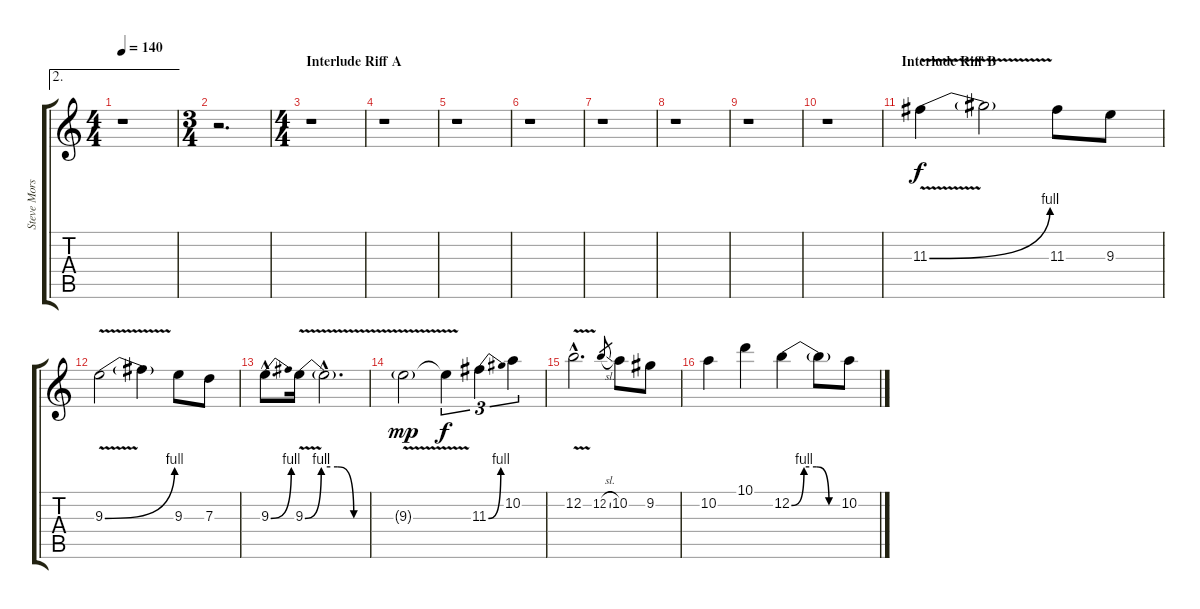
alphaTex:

\track ("Steve Morse Guitar Lead II" "Steve Mors") {instrument overdrivenguitar}
\staff {score tabs}
\tuning (E4 B3 G3 D3 A2 E2) {hide}
\ae 2
\ts (4 4)
\tempo 140
\clef g2
\ks c
r.1{dy f} |
\ts (3 4)
r.2{d} |
\ts (4 4)
\section ("" "Interlude Riff A")
r.1 |
r.1 |
r.1 |
r.1 |
r.1 |
r.1 |
r.1 |
r.1 |
\section ("" "Interlude Riff B")
11.3{be (bend 0 0 60 4) v}.4 11.3{t}.2 11.3.8 9.3.8 |
9.3{be (bend 0 0 60 4) v}.2 9.3{t}.4 9.3.8 7.3.8 |
9.3{be (bend 0 0 60 4) hac}.8{d} 9.3{be (custom 0 0 15 4 30 4 45 0 60 0) v}.16 9.3{hac t}.2{d} |
9.3{v g}.2{dy mp} 9.3{t}.4{tu (3 2) dy f} 11.3{be (bend 0 0 60 4)}.4{tu (3 2)} 10.2.4{tu (3 2)} |
12.2{v hac}.2{d} 12.2{sl}.8{gr} 10.2.8 9.2.8 |
10.2.4 10.1.4 12.2{be (custom 0 0 15 4 30 4 45 0 60 0)}.4 12.2{t}.8 10.2.8
